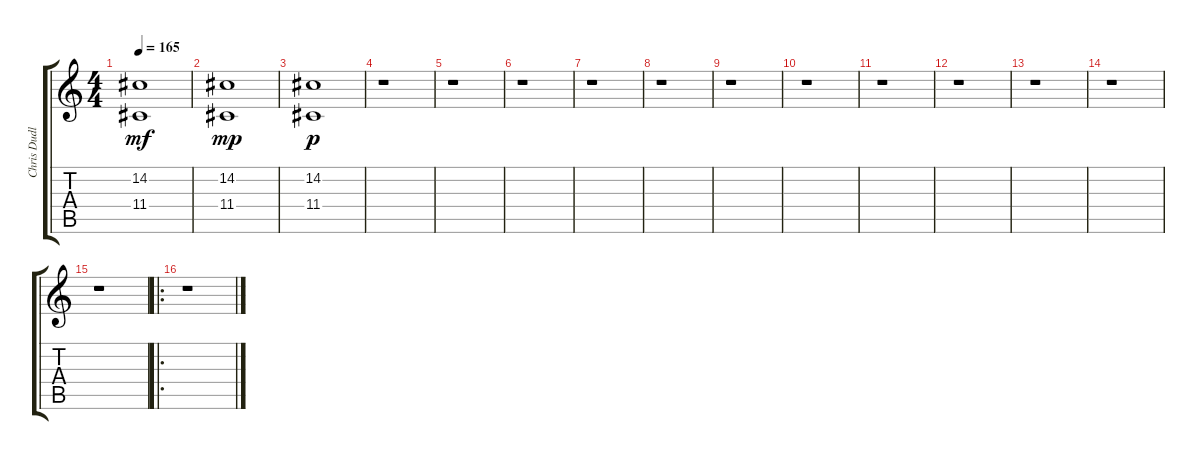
\track ("Chris Dudley" "Chris Dudl") {instrument lead2sawtooth}
\staff {score tabs}
\tuning (E4 B3 G3 D3 A2 D2) {hide}
\ts (4 4)
\tempo 165
\clef g2
\ks c
(14.2 11.4).1{dy mf} |
(14.2 11.4).1{dy mp} |
(14.2 11.4).1{dy p} |
r.1 |
r.1 |
r.1 |
r.1 |
r.1 |
r.1 |
r.1 |
r.1 |
r.1 |
r.1 |
r.1 |
r.1 |
\ro
r.1
